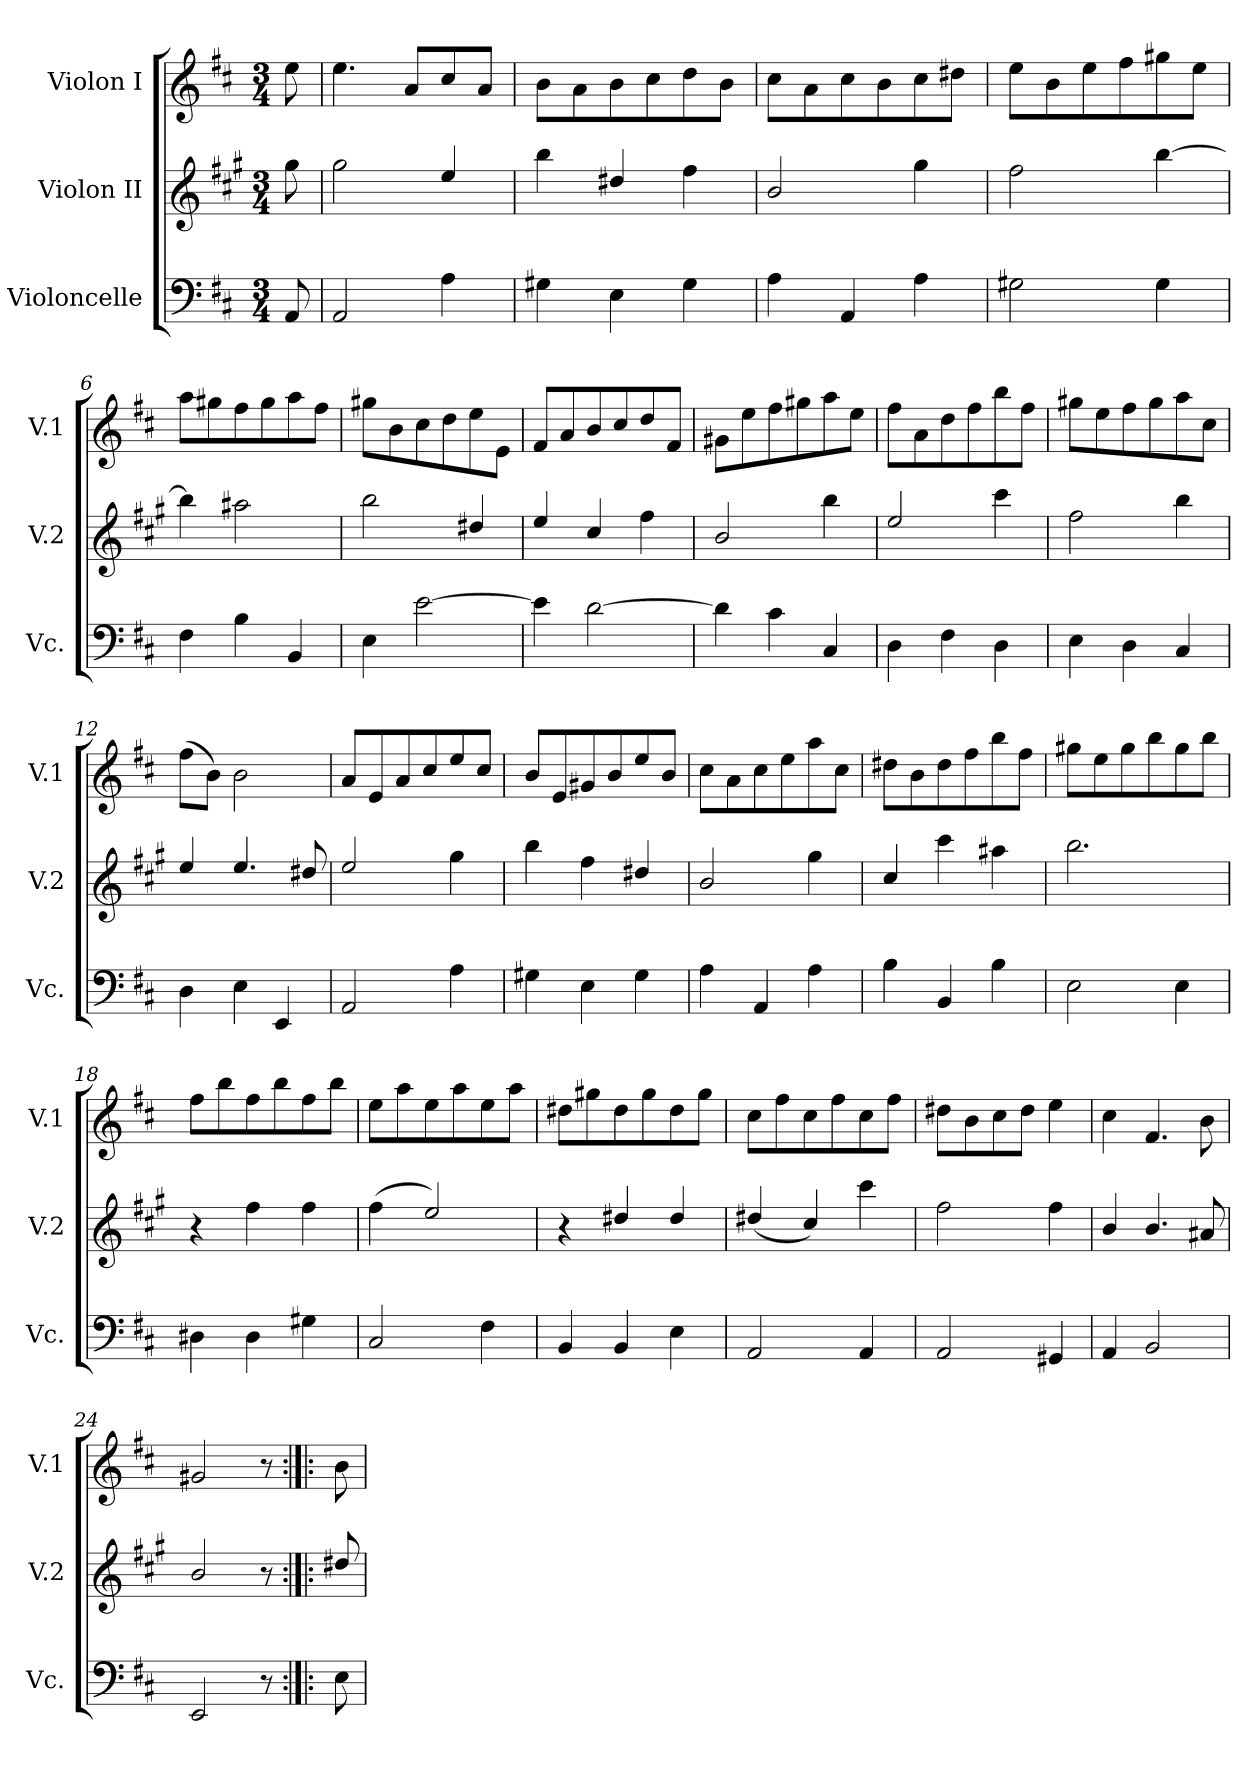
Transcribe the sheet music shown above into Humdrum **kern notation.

**kern	**kern	**kern
*part3	*part2	*part1
*staff3	*staff2	*staff1
*I"Violoncelle	*I"Violon II	*I"Violon I
*I'Vc.	*I'V.2	*I'V.1
*clefF4	*clefG2	*clefG2
*	*ITrd4c7	*
*k[f#c#]	*k[f#c#]	*k[f#c#]
*D:	*D:	*D:
*M3/4	*M3/4	*M3/4
=1	=1	=1
8AA/	8cc#\	8ee\
=2	=2	=2
2AA/	2cc#\	4.ee\
.	.	8a/L
4A\	4a/	8cc#/
.	.	8a/J
=3	=3	=3
4G#X\	4ee\	8b\L
.	.	8a\
4E\	4g#X/	8b\
.	.	8cc#\
4G#\	4b\	8dd\
.	.	8b\J
=4	=4	=4
4A\	2e/	8cc#\L
.	.	8a\
4AA/	.	8cc#\
.	.	8b\
4A\	4cc#\	8cc#\
.	.	8dd#X\J
=5	=5	=5
2G#X\	2b\	8ee\L
.	.	8b\
.	.	8ee\
.	.	8ff#\
4G#\	[4ee\	8gg#X\
.	.	8ee\J
=6	=6	=6
4F#\	4ee\]	8aa\L
.	.	8gg#X\
4B\	2dd#X\	8ff#\
.	.	8gg#\
4BB/	.	8aa\
.	.	8ff#\J
=7	=7	=7
4E\	2ee\	8gg#X\L
.	.	8b\
[2e\	.	8cc#\
.	.	8dd\
.	4g#X/	8ee\
.	.	8e\J
=8	=8	=8
4e\]	4a/	8f#/L
.	.	8a/
[2d\	4f#/	8b/
.	.	8cc#/
.	4b\	8dd/
.	.	8f#/J
=9	=9	=9
4d\]	2e/	8g#X\L
.	.	8ee\
4c#\	.	8ff#\
.	.	8gg#X\
4C#/	4ee\	8aa\
.	.	8ee\J
=10	=10	=10
4D\	2a/	8ff#\L
.	.	8a\
4F#\	.	8dd\
.	.	8ff#\
4D\	4ff#\	8bb\
.	.	8ff#\J
=11	=11	=11
4E\	2b\	8gg#X\L
.	.	8ee\
4D\	.	8ff#\
.	.	8gg#\
4C#/	4ee\	8aa\
.	.	8cc#\J
!!LO:LB:g=z
=12	=12	=12
4D\	4a/	(8ff#\L
.	.	8b\J)
4E\	4.a/	2b\
4EE/	.	.
.	8g#X/	.
!!LO:LB:g=z
=13	=13	=13
2AA/	2a/	8a/L
.	.	8e/
.	.	8a/
.	.	8cc#/
4A\	4cc#\	8ee/
.	.	8cc#/J
=14	=14	=14
4G#X\	4ee\	8b/L
.	.	8e/
4E\	4b\	8g#X/
.	.	8b/
4G#\	4g#X/	8ee/
.	.	8b/J
=15	=15	=15
4A\	2e/	8cc#\L
.	.	8a\
4AA/	.	8cc#\
.	.	8ee\
4A\	4cc#\	8aa\
.	.	8cc#\J
=16	=16	=16
4B\	4f#/	8dd#X\L
.	.	8b\
4BB/	4ff#\	8dd#\
.	.	8ff#\
4B\	4dd#X\	8bb\
.	.	8ff#\J
=17	=17	=17
2E\	2.ee\	8gg#X\L
.	.	8ee\
.	.	8gg#\
.	.	8bb\
4E\	.	8gg#\
.	.	8bb\J
=18	=18	=18
4D#X\	4r	8ff#\L
.	.	8bb\
4D#\	4b\	8ff#\
.	.	8bb\
4G#X\	4b\	8ff#\
.	.	8bb\J
=19	=19	=19
2C#/	(4b\	8ee\L
.	.	8aa\
.	2a/)	8ee\
.	.	8aa\
4F#\	.	8ee\
.	.	8aa\J
=20	=20	=20
4BB/	4r	8dd#X\L
.	.	8gg#X\
4BB/	4g#X/	8dd#\
.	.	8gg#\
4E\	4g#/	8dd#\
.	.	8gg#\J
=21	=21	=21
2AA/	(4g#X/	8cc#\L
.	.	8ff#\
.	4f#/)	8cc#\
.	.	8ff#\
4AA/	4ff#\	8cc#\
.	.	8ff#\J
=22	=22	=22
2AA/	2b\	8dd#X\L
.	.	8b\
.	.	8cc#\
.	.	8dd#\J
4GG#X/	4b\	4ee\
=23	=23	=23
4AA/	4e/	4cc#\
2BB/	4.e/	4.f#/
.	8d#X/	8b\
=24	=24	=24
2EE/	2e/	2g#X/
8r	8r	8r
!!LO:PB:g=z
=25:|!|:	=25:|!|:	=25:|!|:
8E\	8g#X/	8b\
=	=	=
*-	*-	*-
